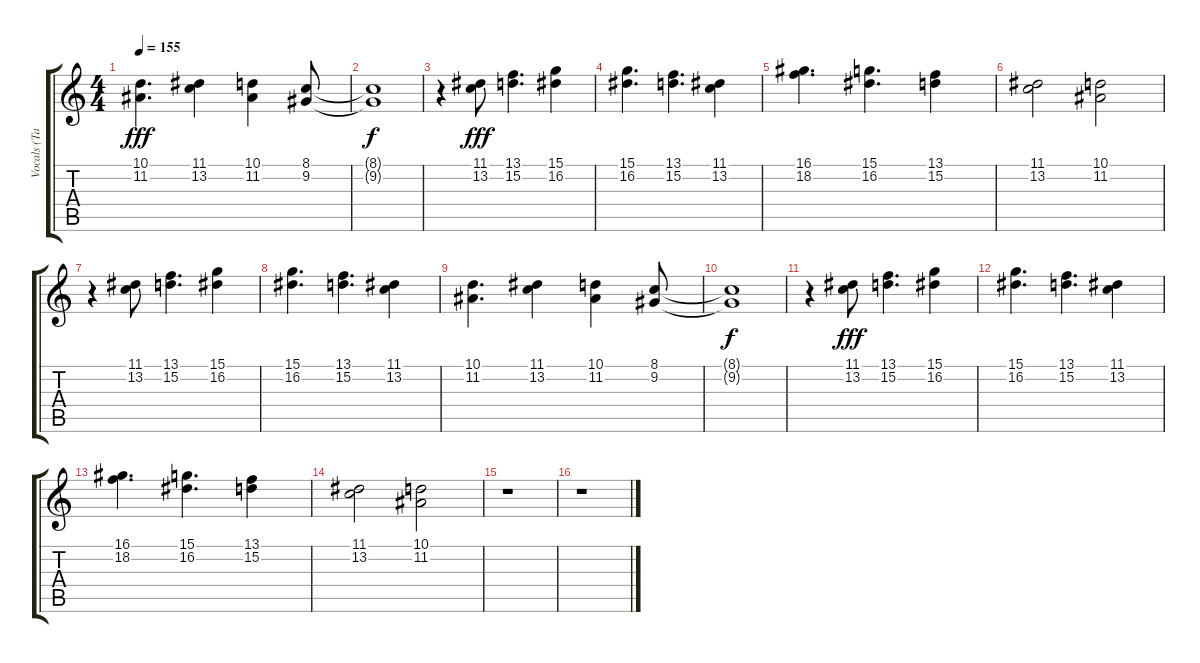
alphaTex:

\track ("Vocals (Tarja)" "Vocals (Ta") {instrument lead3calliope}
\staff {score tabs}
\tuning (E4 B3 G3 D3 A2 E2) {hide}
\ts (4 4)
\tempo 155
\clef g2
\ks c
(10.1 11.2).4{d dy fff} (11.1 13.2).4 (10.1 11.2).4 (8.1 9.2).8 |
(8.1{t} 9.2{t}).1{dy f} |
r.4 (11.1 13.2).8{dy fff} (13.1 15.2).4{d} (15.1 16.2).4 |
(15.1 16.2).4{d} (13.1 15.2).4{d} (11.1 13.2).4 |
(16.1 18.2).4{d} (15.1 16.2).4{d} (13.1 15.2).4 |
(11.1 13.2).2 (10.1 11.2).2 |
r.4 (11.1 13.2).8 (13.1 15.2).4{d} (15.1 16.2).4 |
(15.1 16.2).4{d} (13.1 15.2).4{d} (11.1 13.2).4 |
(10.1 11.2).4{d} (11.1 13.2).4 (10.1 11.2).4 (8.1 9.2).8 |
(8.1{t} 9.2{t}).1{dy f} |
r.4 (11.1 13.2).8{dy fff} (13.1 15.2).4{d} (15.1 16.2).4 |
(15.1 16.2).4{d} (13.1 15.2).4{d} (11.1 13.2).4 |
(16.1 18.2).4{d} (15.1 16.2).4{d} (13.1 15.2).4 |
(11.1 13.2).2 (10.1 11.2).2 |
r.1 |
r.1
